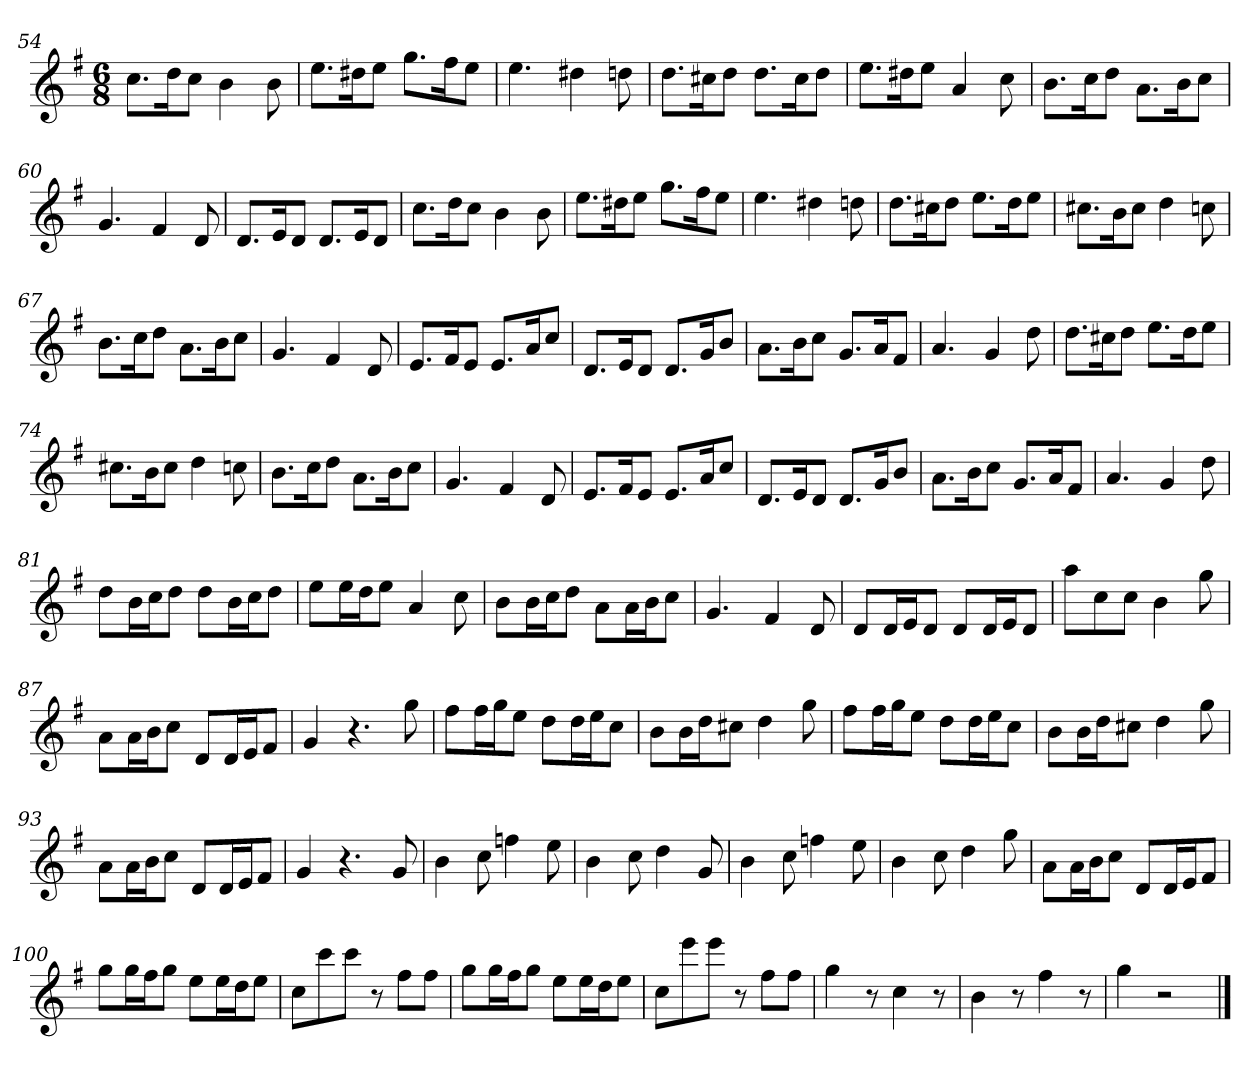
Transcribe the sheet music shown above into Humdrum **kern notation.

**kern
*part1
*staff1
*k[f#]
*G:
*M6/8
=54
8.ccL
16ddK
8ccJ
4b
8b
=55
8.eeL
16dd#XK
8eeJ
8.ggL
16ff#K
8eeJ
=56
4.ee
4dd#X
8ddn
=57
8.ddL
16cc#XK
8ddJ
8.ddL
16cc#K
8ddJ
=58
8.eeL
16dd#XK
8eeJ
4a
8cc
=59
8.bL
16ccK
8ddJ
8.aL
16bK
8ccJ
=60
4.g
4f#
8d
=61
8.dL
16eK
8dJ
8.dL
16eK
8dJ
=62
8.ccL
16ddK
8ccJ
4b
8b
=63
8.eeL
16dd#XK
8eeJ
8.ggL
16ff#K
8eeJ
=64
4.ee
4dd#X
8ddn
=65
8.ddL
16cc#XK
8ddJ
8.eeL
16ddK
8eeJ
=66
8.cc#XL
16bK
8cc#J
4dd
8ccn
=67
8.bL
16ccK
8ddJ
8.aL
16bK
8ccJ
=68
4.g
4f#
8d
=69
8.eL
16f#K
8eJ
8.eL
16aK
8ccJ
=70
8.dL
16eK
8dJ
8.dL
16gK
8bJ
=71
8.aL
16bK
8ccJ
8.gL
16aK
8f#J
=72
4.a
4g
8dd
=73
8.ddL
16cc#XK
8ddJ
8.eeL
16ddK
8eeJ
=74
8.cc#XL
16bK
8cc#J
4dd
8ccn
=75
8.bL
16ccK
8ddJ
8.aL
16bK
8ccJ
=76
4.g
4f#
8d
=77
8.eL
16f#K
8eJ
8.eL
16aK
8ccJ
=78
8.dL
16eK
8dJ
8.dL
16gK
8bJ
=79
8.aL
16bK
8ccJ
8.gL
16aK
8f#J
=80
4.a
4g
8dd
=81
8ddL
16bL
16ccJ
8ddJ
8ddL
16bL
16ccJ
8ddJ
=82
8eeL
16eeL
16ddJ
8eeJ
4a
8cc
=83
8bL
16bL
16ccJ
8ddJ
8aL
16aL
16bJ
8ccJ
=84
4.g
4f#
8d
=85
8dL
16dL
16eJ
8dJ
8dL
16dL
16eJ
8dJ
=86
8aaL
8cc
8ccJ
4b
8gg
=87
8aL
16aL
16bJ
8ccJ
8dL
16dL
16eJ
8f#J
=88
4g
4.r
8gg
=89
8ff#L
16ff#L
16ggJ
8eeJ
8ddL
16ddL
16eeJ
8ccJ
=90
8bL
16bL
16ddJ
8cc#XJ
4dd
8gg
=91
8ff#L
16ff#L
16ggJ
8eeJ
8ddL
16ddL
16eeJ
8ccJ
=92
8bL
16bL
16ddJ
8cc#XJ
4dd
8gg
=93
8aL
16aL
16bJ
8ccJ
8dL
16dL
16eJ
8f#J
=94
4g
4.r
8g
=95
4b
8cc
4ffn
8ee
=96
4b
8cc
4dd
8g
=97
4b
8cc
4ffn
8ee
=98
4b
8cc
4dd
8gg
=99
8aL
16aL
16bJ
8ccJ
8dL
16dL
16eJ
8f#J
=100
8ggL
16ggL
16ff#J
8ggJ
8eeL
16eeL
16ddJ
8eeJ
=101
8ccL
8ccc
8cccJ
8r
8ff#L
8ff#J
=102
8ggL
16ggL
16ff#J
8ggJ
8eeL
16eeL
16ddJ
8eeJ
=103
8ccL
8eee
8eeeJ
8r
8ff#L
8ff#J
=104
4gg
8r
4cc
8r
=105
4b
8r
4ff#
8r
=106
4gg
2r
==
*-
